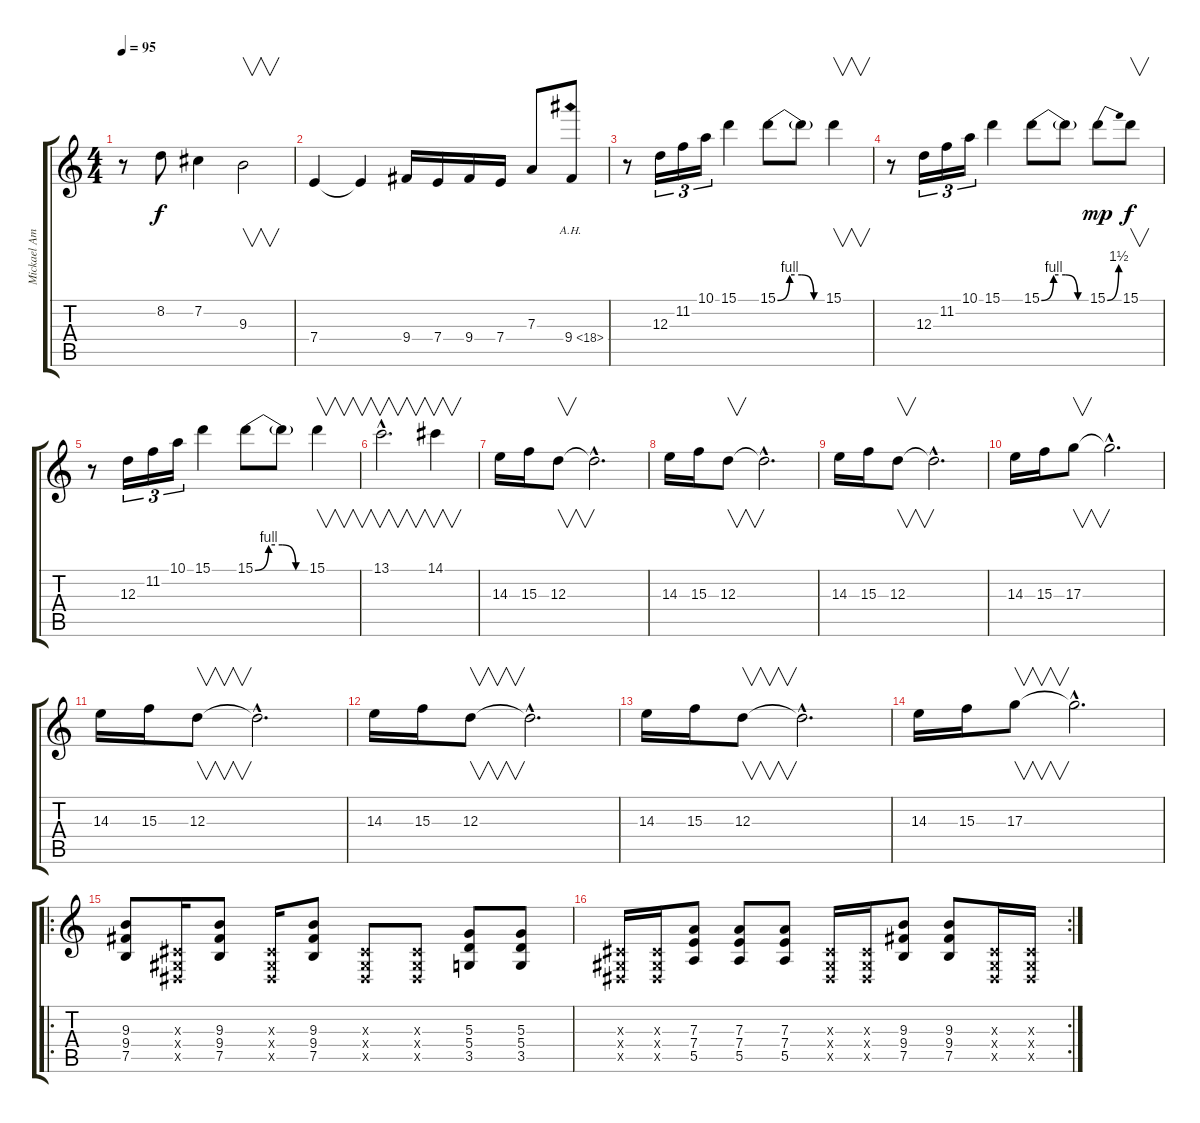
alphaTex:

\track ("Mickael Amott" "Mickael Am") {instrument distortionguitar}
\staff {score tabs}
\tuning (B3 Gb3 D3 A2 E2 B1) {hide}
\ts (4 4)
\tempo 95
\clef g2
\ks c
r.8{dy f} 8.2.8 7.2.4 9.3.2{v} |
7.4.4 7.4{t}.4 9.4.16 7.4.16 9.4.16 7.4.16 7.3.8 9.4{ah 9}.8 |
r.8 12.3.16{tu (3 2)} 11.2.16{tu (3 2)} 10.1.16{tu (3 2)} 15.1.4 15.1{be (custom 0 0 15 4 30 4 45 0 60 0)}.8 15.1{t}.8 15.1.4{v} |
r.8 12.3.16{tu (3 2)} 11.2.16{tu (3 2)} 10.1.16{tu (3 2)} 15.1.4 15.1{be (custom 0 0 15 4 30 4 45 0 60 0)}.8 15.1{t}.8 15.1{be (bend 0 0 60 6)}.8{dy mp} 15.1.8{v dy f} |
r.8 12.3.16{tu (3 2)} 11.2.16{tu (3 2)} 10.1.16{tu (3 2)} 15.1.4 15.1{be (custom 0 0 15 4 30 4 45 0 60 0)}.8 15.1{t}.8 15.1.4{v} |
13.1{hac}.2{v d} 14.1.4{v} |
14.3.16 15.3.16 12.3.8{v} 12.3{hac t}.2{d} |
14.3.16 15.3.16 12.3.8{v} 12.3{hac t}.2{d} |
14.3.16 15.3.16 12.3.8{v} 12.3{hac t}.2{d} |
14.3.16 15.3.16 17.3.8{v} 17.3{hac t}.2{d} |
14.3.16 15.3.16 12.3.8{v} 12.3{hac t}.2{d} |
14.3.16 15.3.16 12.3.8{v} 12.3{hac t}.2{d} |
14.3.16 15.3.16 12.3.8{v} 12.3{hac t}.2{d} |
14.3.16 15.3.16 17.3.8{v} 17.3{hac t}.2{d} |
\ro
(9.3 9.4 7.5).8 (-1.3{x} -1.4{x} -1.5{x}).16 (9.3 9.4 7.5).8 (-1.3{x} -1.4{x} -1.5{x}).16 (9.3 9.4 7.5).8 (-1.3{x} -1.4{x} -1.5{x}).8 (-1.3{x} -1.4{x} -1.5{x}).8 (5.3 5.4 3.5).8 (5.3 5.4 3.5).8 |
\rc 2
(-1.3{x} -1.4{x} -1.5{x}).16 (-1.3{x} -1.4{x} -1.5{x}).16 (7.3 7.4 5.5).8 (7.3 7.4 5.5).8 (7.3 7.4 5.5).8 (-1.3{x} -1.4{x} -1.5{x}).16 (-1.3{x} -1.4{x} -1.5{x}).16 (9.3 9.4 7.5).8 (9.3 9.4 7.5).8 (-1.3{x} -1.4{x} -1.5{x}).16 (-1.3{x} -1.4{x} -1.5{x}).16
